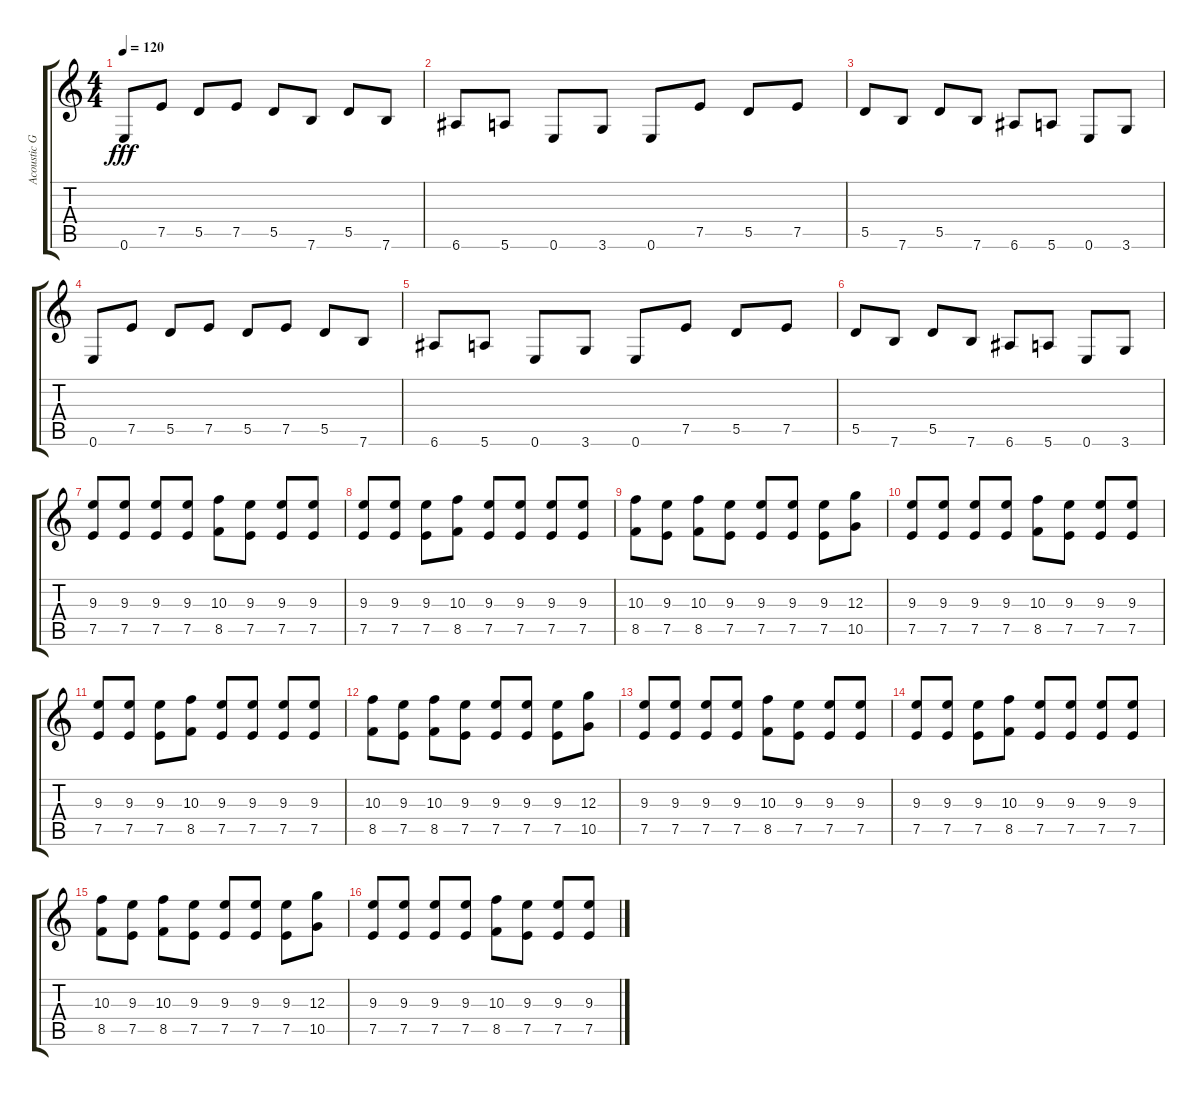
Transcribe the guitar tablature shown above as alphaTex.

\track ("Acoustic Guitar" "Acoustic G") {instrument acousticguitarnylon}
\staff {score tabs}
\tuning (E4 B3 G3 D3 A2 E2) {hide}
\ts (4 4)
\tempo 120
\clef g2
\ks c
0.6.8{dy fff} 7.5.8 5.5.8 7.5.8 5.5.8 7.6.8 5.5.8 7.6.8 |
6.6.8 5.6.8 0.6.8 3.6.8 0.6.8 7.5.8 5.5.8 7.5.8 |
5.5.8 7.6.8 5.5.8 7.6.8 6.6.8 5.6.8 0.6.8 3.6.8 |
0.6.8 7.5.8 5.5.8 7.5.8 5.5.8 7.5.8 5.5.8 7.6.8 |
6.6.8 5.6.8 0.6.8 3.6.8 0.6.8 7.5.8 5.5.8 7.5.8 |
5.5.8 7.6.8 5.5.8 7.6.8 6.6.8 5.6.8 0.6.8 3.6.8 |
(9.3 7.5).8 (9.3 7.5).8 (9.3 7.5).8 (9.3 7.5).8 (10.3 8.5).8 (9.3 7.5).8 (9.3 7.5).8 (9.3 7.5).8 |
(9.3 7.5).8 (9.3 7.5).8 (9.3 7.5).8 (10.3 8.5).8 (9.3 7.5).8 (9.3 7.5).8 (9.3 7.5).8 (9.3 7.5).8 |
(10.3 8.5).8 (9.3 7.5).8 (10.3 8.5).8 (9.3 7.5).8 (9.3 7.5).8 (9.3 7.5).8 (9.3 7.5).8 (12.3 10.5).8 |
(9.3 7.5).8 (9.3 7.5).8 (9.3 7.5).8 (9.3 7.5).8 (10.3 8.5).8 (9.3 7.5).8 (9.3 7.5).8 (9.3 7.5).8 |
(9.3 7.5).8 (9.3 7.5).8 (9.3 7.5).8 (10.3 8.5).8 (9.3 7.5).8 (9.3 7.5).8 (9.3 7.5).8 (9.3 7.5).8 |
(10.3 8.5).8 (9.3 7.5).8 (10.3 8.5).8 (9.3 7.5).8 (9.3 7.5).8 (9.3 7.5).8 (9.3 7.5).8 (12.3 10.5).8 |
(9.3 7.5).8 (9.3 7.5).8 (9.3 7.5).8 (9.3 7.5).8 (10.3 8.5).8 (9.3 7.5).8 (9.3 7.5).8 (9.3 7.5).8 |
(9.3 7.5).8 (9.3 7.5).8 (9.3 7.5).8 (10.3 8.5).8 (9.3 7.5).8 (9.3 7.5).8 (9.3 7.5).8 (9.3 7.5).8 |
(10.3 8.5).8 (9.3 7.5).8 (10.3 8.5).8 (9.3 7.5).8 (9.3 7.5).8 (9.3 7.5).8 (9.3 7.5).8 (12.3 10.5).8 |
(9.3 7.5).8 (9.3 7.5).8 (9.3 7.5).8 (9.3 7.5).8 (10.3 8.5).8 (9.3 7.5).8 (9.3 7.5).8 (9.3 7.5).8
